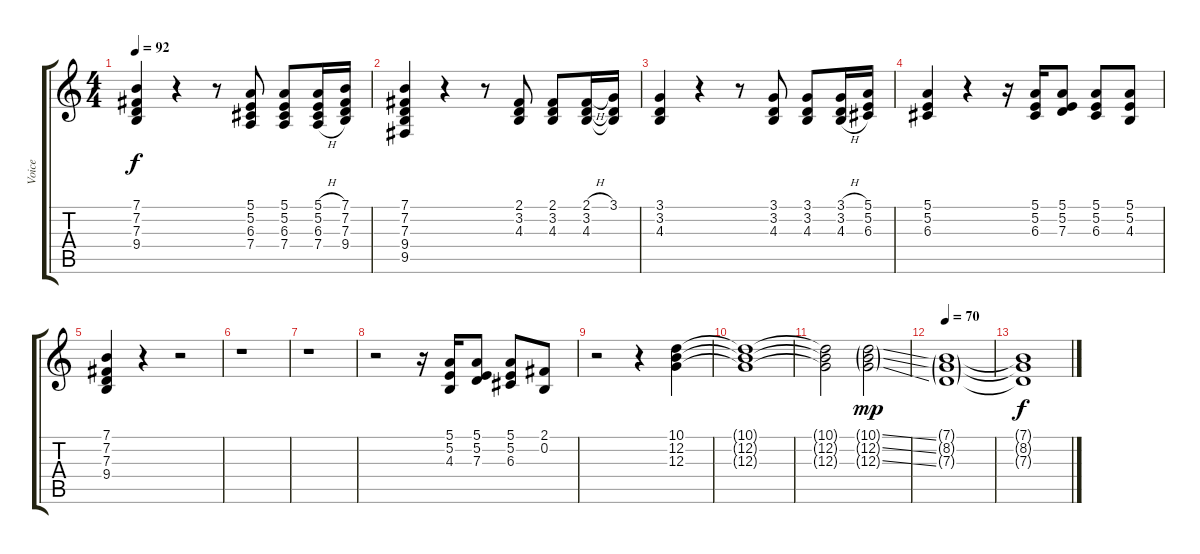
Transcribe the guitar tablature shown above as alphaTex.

\track ("Voice" "Voice") {instrument accordion}
\staff {score tabs}
\tuning (E4 B3 G3 D3 A2 E2) {hide}
\ts (4 4)
\tempo 92
\clef g2
\ks c
(7.1 7.2 7.3 9.4).4{dy f} r.4 r.8 (5.1 5.2 6.3 7.4).8 (5.1 5.2 6.3 7.4).8 (5.1{h} 5.2{h} 6.3{h} 7.4{h}).16 (7.1 7.2 7.3 9.4).16 |
(7.1 7.2 7.3 9.4 9.5).4 r.4 r.8 (2.1 3.2 4.3).8 (2.1 3.2 4.3).8 (2.1{h} 3.2 4.3).16 (3.1 3.2{t} 4.3{t}).16 |
(3.1 3.2 4.3).4 r.4 r.8 (3.1 3.2 4.3).8 (3.1 3.2 4.3).8 (3.1{h} 3.2{h} 4.3{h}).16 (5.1 5.2 6.3).16 |
(5.1 5.2 6.3).4 r.4 r.16 (5.1 5.2 6.3).16 (5.1 5.2 7.3).8 (5.1 5.2 6.3).8 (5.1 5.2 4.3).8 |
(7.1 7.2 7.3 9.4).4 r.4 r.2 |
r.1 |
r.1 |
r.2 r.16 (5.1 5.2 4.3).16 (5.1 5.2 7.3).8 (5.1 5.2 6.3).8 (2.1 0.2).8 |
r.2 r.4 (10.1 12.2 12.3).4 |
(10.1{t} 12.2{t} 12.3{t}).1 |
(10.1{t} 12.2{t} 12.3{t}).2 (10.1{ss g} 12.2{ss g} 12.3{ss g}).2{dy mp} |
\tempo 70
(7.1{g} 8.2{g} 7.3{g}).1 |
(7.1{t} 8.2{t} 7.3{t}).1{dy f}
